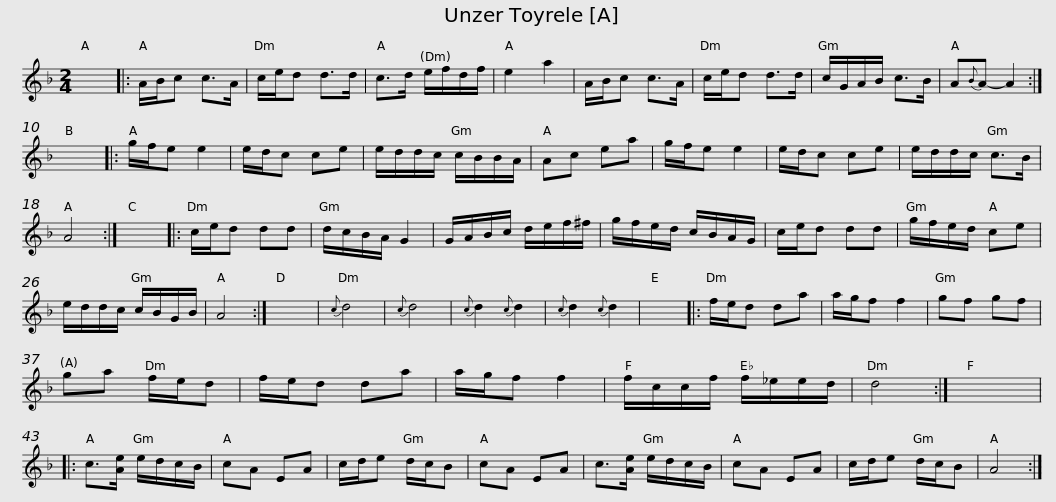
X:1
L:1/8
M:2/4
I:linebreak $
K:F
V:1 treble
V:1
 x4 |: A/B/c c>A | c/e/d d>d | c>d e/f/d/f/ | e2 a2 | %5
 A/B/c c>A | c/e/d d>d | c/G/A/B/ c>B | A{B}A- A2 :|$ x4 |: %10
 g/f/e e2 | e/d/c ce | e/d/d/c/ c/B/B/A/ | Ac ea | g/f/e e2 | %15
 e/d/c ce | e/d/d/c/ c>B | A4 :| x4 |:$ c/e/d dd | %20
 d/c/B/A/ G2 | G/A/B/c/ d/e/f/^f/ | g/f/e/d/ c/B/A/G/ | c/e/d dd | g/f/e/d/ ce | %25
 e/d/d/c/ c/B/G/B/ |$ A4 :| x4 |{c} d4 |{c} d4 | %30
{c} d2{c} d2 |{c} d2{c} d2 | x4 |: f/e/d da | a/g/f f2 | %35
 gf gf | ga f/e/d | f/e/d da |$ a/g/f f2 | f/c/c/f/ f/_e/e/d/ | %40
 d4 :| x4 |: c>[Ae] e/d/c/B/ | cA EA | c/d/e d/c/B | %45
 cA EA | c>[Ae] e/d/c/B/ |$ cA EA | c/d/e d/c/B | A4 :| %50
